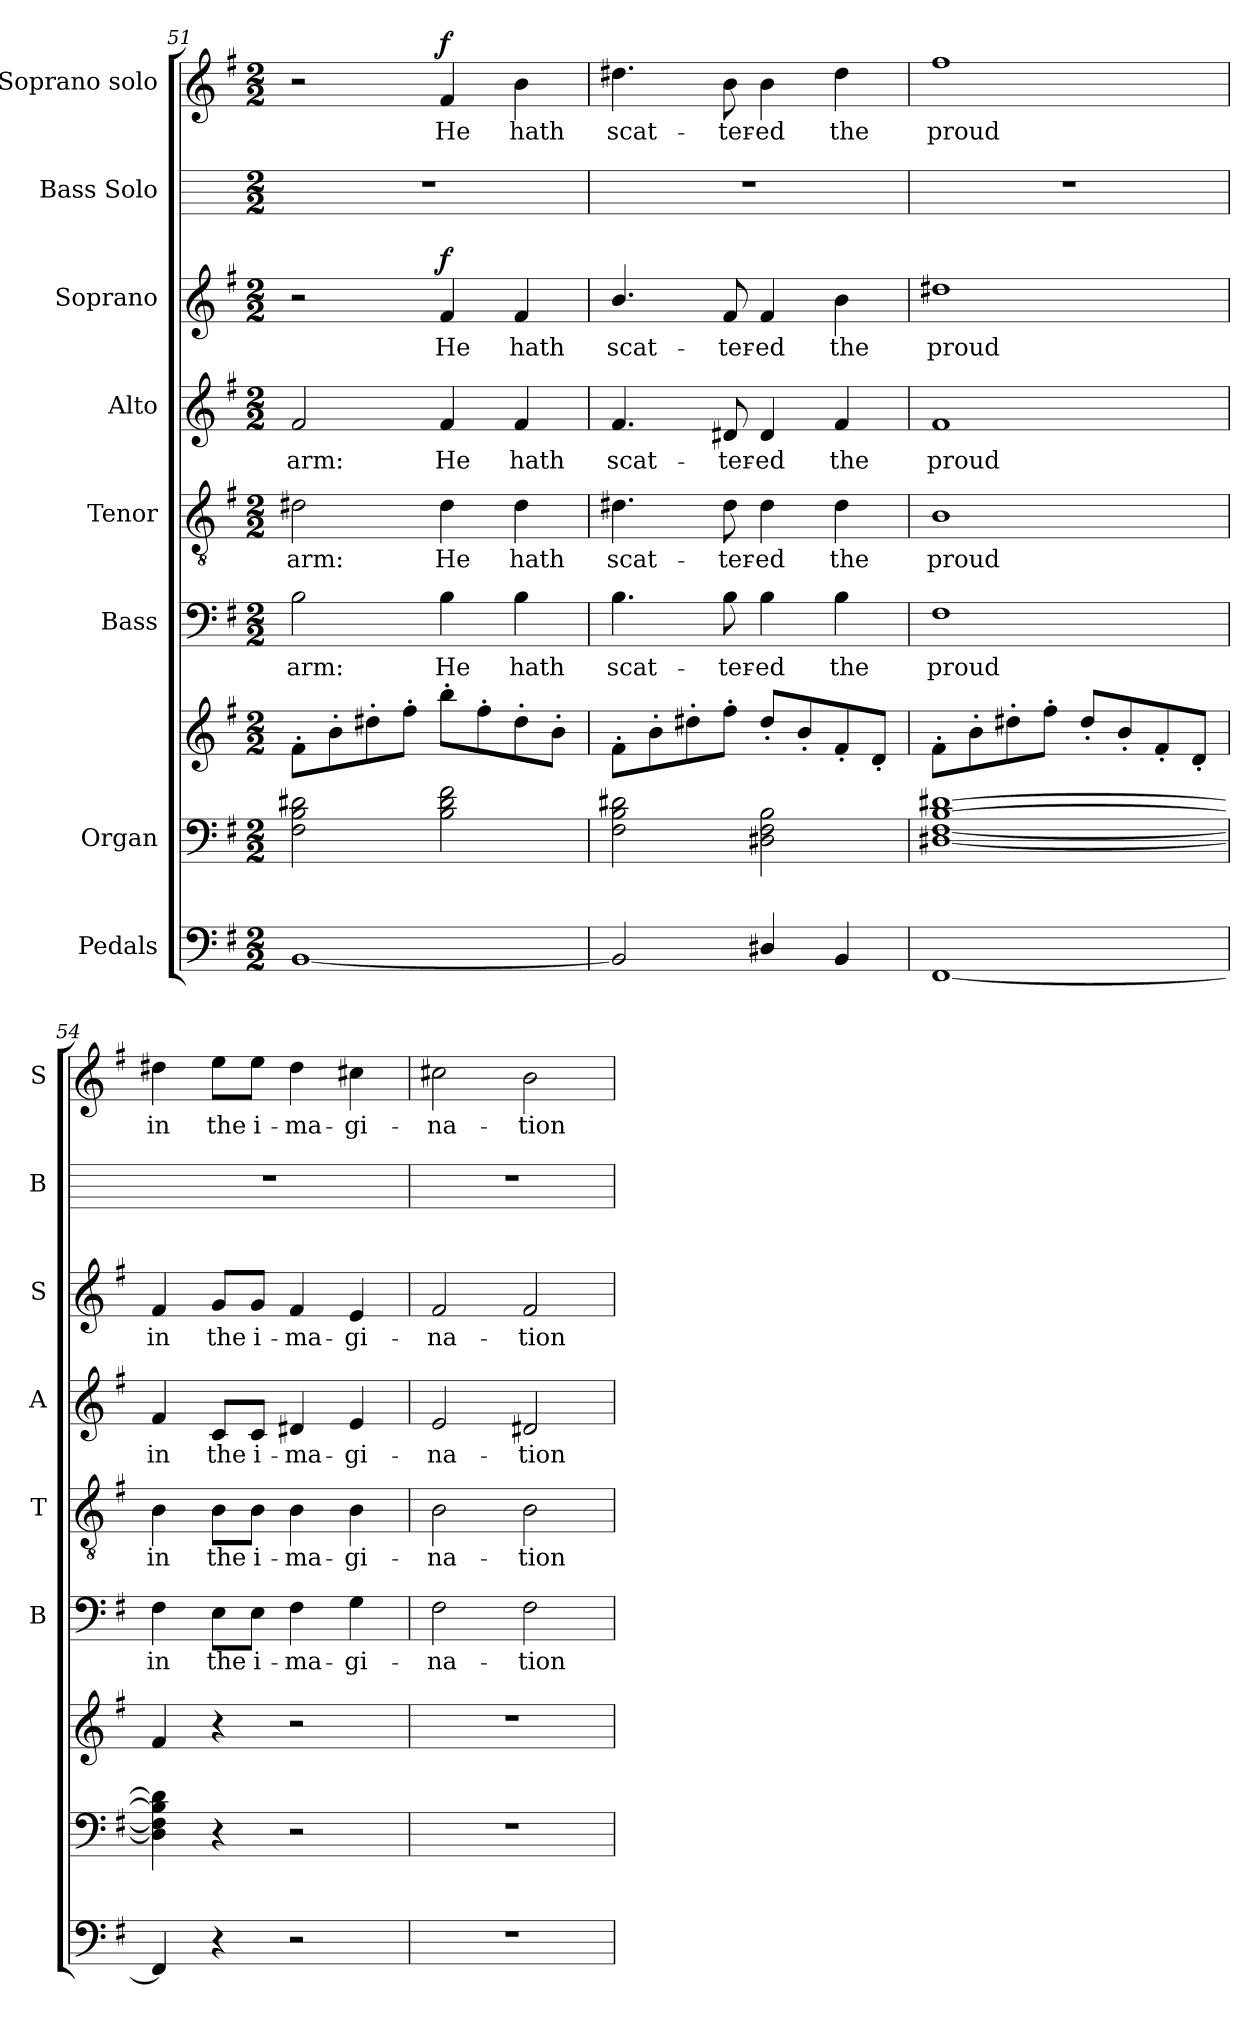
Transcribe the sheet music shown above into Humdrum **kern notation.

**kern	**kern	**kern	**kern	**text	**kern	**text	**kern	**text	**kern	**text	**dynam	**kern	**kern	**text	**dynam
*part8	*part7	*part7	*part6	*part6	*part5	*part5	*part4	*part4	*part3	*part3	*part3	*part2	*part1	*part1	*part1
*staff9	*staff8	*staff7	*staff6	*staff6	*staff5	*staff5	*staff4	*staff4	*staff3	*staff3	*staff3	*staff2	*staff1	*staff1	*staff1
*I"Pedals	*I"Organ	*	*I"Bass	*	*I"Tenor	*	*I"Alto	*	*I"Soprano	*	*	*I"Bass Solo	*I"Soprano solo	*	*
*	*	*	*I'B	*	*I'T	*	*I'A	*	*I'S	*	*	*I'B	*I'S	*	*
*clefF4	*clefF4	*clefG2	*clefF4	*	*clefGv2	*	*clefG2	*	*clefG2	*	*	*	*clefG2	*	*
*k[f#]	*k[f#]	*k[f#]	*k[f#]	*	*k[f#]	*	*k[f#]	*	*k[f#]	*	*	*	*k[f#]	*	*
*G:	*G:	*G:	*G:	*	*G:	*	*G:	*	*G:	*	*	*	*G:	*	*
*M2/2	*M2/2	*M2/2	*M2/2	*	*M2/2	*	*M2/2	*	*M2/2	*	*	*M2/2	*M2/2	*	*
=51	=51	=51	=51	=51	=51	=51	=51	=51	=51	=51	=51	=51	=51	=51	=51
!	!	!	!	!LO:LY:b	!	!LO:LY:b	!	!LO:LY:b	!	!	!	!	!	!	!
[1BB	2F# 2B 2d#X	8f#'L	2B	arm:	2d#X	arm:	2f#	arm:	2r	.	.	1r	2r	.	.
.	.	8b'	.	.	.	.	.	.	.	.	.	.	.	.	.
.	.	8dd#X'	.	.	.	.	.	.	.	.	.	.	.	.	.
.	.	8ff#'J	.	.	.	.	.	.	.	.	.	.	.	.	.
!	!	!	!	!LO:LY:b	!	!LO:LY:b	!	!LO:LY:b	!	!LO:LY:b	!LO:DY:b	!	!	!LO:LY:b	!LO:DY:b
.	2B 2d# 2f#	8bb'L	4B	He	4d#	He	4f#	He	4f#	He	f	.	4f#	He	f
.	.	8ff#'	.	.	.	.	.	.	.	.	.	.	.	.	.
!	!	!	!	!LO:LY:b	!	!LO:LY:b	!	!LO:LY:b	!	!LO:LY:b	!	!	!	!LO:LY:b	!
.	.	8dd#'	4B	hath	4d#	hath	4f#	hath	4f#	hath	.	.	4b	hath	.
.	.	8b'J	.	.	.	.	.	.	.	.	.	.	.	.	.
=52	=52	=52	=52	=52	=52	=52	=52	=52	=52	=52	=52	=52	=52	=52	=52
!	!	!	!	!LO:LY:b	!	!LO:LY:b	!	!LO:LY:b	!	!LO:LY:b	!	!	!	!LO:LY:b	!
2BB]	2F# 2B 2d#X	8f#'L	4.B	scat-	4.d#X	scat-	4.f#	scat-	4.b/	scat-	.	1r	4.dd#X	scat-	.
.	.	8b'	.	.	.	.	.	.	.	.	.	.	.	.	.
.	.	8dd#X'	.	.	.	.	.	.	.	.	.	.	.	.	.
!	!	!	!	!LO:LY:b	!	!LO:LY:b	!	!LO:LY:b	!	!LO:LY:b	!	!	!	!LO:LY:b	!
.	.	8ff#'J	8B	-ter-	8d#	-ter-	8d#X	-ter-	8f#	-ter-	.	.	8b	-ter-	.
!	!	!	!	!LO:LY:b	!	!LO:LY:b	!	!LO:LY:b	!	!LO:LY:b	!	!	!	!LO:LY:b	!
4D#X/	2D#X 2F# 2B	8dd#'L	4B	-ed	4d#	-ed	4d#	-ed	4f#	-ed	.	.	4b	-ed	.
.	.	8b'	.	.	.	.	.	.	.	.	.	.	.	.	.
!	!	!	!	!LO:LY:b	!	!LO:LY:b	!	!LO:LY:b	!	!LO:LY:b	!	!	!	!LO:LY:b	!
4BB	.	8f#'	4B	the	4d#	the	4f#	the	4b	the	.	.	4dd#	the	.
.	.	8d'J	.	.	.	.	.	.	.	.	.	.	.	.	.
=53	=53	=53	=53	=53	=53	=53	=53	=53	=53	=53	=53	=53	=53	=53	=53
!	!	!	!	!LO:LY:b	!	!LO:LY:b	!	!LO:LY:b	!	!LO:LY:b	!	!	!	!LO:LY:b	!
[1FF#	[1D#X [1F# [1B [1d#X	8f#'L	1F#	proud	1B	proud	1f#	proud	1dd#X	proud	.	1r	1ff#	proud	.
.	.	8b'	.	.	.	.	.	.	.	.	.	.	.	.	.
.	.	8dd#X'	.	.	.	.	.	.	.	.	.	.	.	.	.
.	.	8ff#'J	.	.	.	.	.	.	.	.	.	.	.	.	.
.	.	8dd#'L	.	.	.	.	.	.	.	.	.	.	.	.	.
.	.	8b'	.	.	.	.	.	.	.	.	.	.	.	.	.
.	.	8f#'	.	.	.	.	.	.	.	.	.	.	.	.	.
.	.	8d'J	.	.	.	.	.	.	.	.	.	.	.	.	.
=54	=54	=54	=54	=54	=54	=54	=54	=54	=54	=54	=54	=54	=54	=54	=54
!	!	!	!	!LO:LY:b	!	!LO:LY:b	!	!LO:LY:b	!	!LO:LY:b	!	!	!	!LO:LY:b	!
4FF#]	4D#] 4F#] 4B] 4d#]	4f#	4F#	in	4B	in	4f#	in	4f#	in	.	1r	4dd#X	in	.
!	!	!	!	!LO:LY:b	!	!LO:LY:b	!	!LO:LY:b	!	!LO:LY:b	!	!	!	!LO:LY:b	!
4r	4r	4r	8E\L	the	8B\L	the	8c/L	the	8g/L	the	.	.	8ee\L	the	.
!	!	!	!	!LO:LY:b	!	!LO:LY:b	!	!LO:LY:b	!	!LO:LY:b	!	!	!	!LO:LY:b	!
.	.	.	8E\J	i-	8B\J	i-	8c/J	i-	8g/J	i-	.	.	8ee\J	i-	.
!	!	!	!	!LO:LY:b	!	!LO:LY:b	!	!LO:LY:b	!	!LO:LY:b	!	!	!	!LO:LY:b	!
2r	2r	2r	4F#	-ma-	4B	-ma-	4d#X	-ma-	4f#	-ma-	.	.	4dd#	-ma-	.
!	!	!	!	!LO:LY:b	!	!LO:LY:b	!	!LO:LY:b	!	!LO:LY:b	!	!	!	!LO:LY:b	!
.	.	.	4G	-gi-	4B	-gi-	4e	-gi-	4e	-gi-	.	.	4cc#X	-gi-	.
=55	=55	=55	=55	=55	=55	=55	=55	=55	=55	=55	=55	=55	=55	=55	=55
!	!	!	!	!LO:LY:b	!	!LO:LY:b	!	!LO:LY:b	!	!LO:LY:b	!	!	!	!LO:LY:b	!
1r	1r	1r	2F#	-na-	2B	-na-	2e	-na-	2f#	-na-	.	1r	2cc#X	-na-	.
!	!	!	!	!LO:LY:b	!	!LO:LY:b	!	!LO:LY:b	!	!LO:LY:b	!	!	!	!LO:LY:b	!
.	.	.	2F#	-tion	2B	-tion	2d#X	-tion	2f#	-tion	.	.	2b	-tion	.
=	=	=	=	=	=	=	=	=	=	=	=	=	=	=	=
*-	*-	*-	*-	*-	*-	*-	*-	*-	*-	*-	*-	*-	*-	*-	*-
